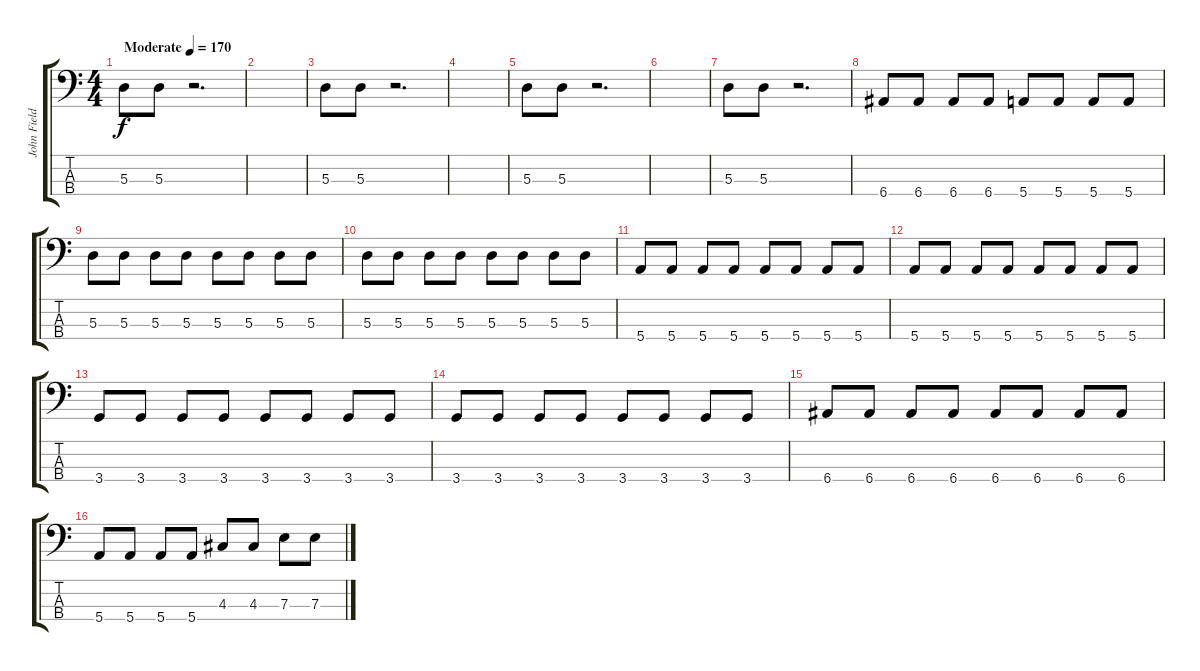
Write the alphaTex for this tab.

\track ("John Fields" "John Field") {instrument electricbasspick}
\staff {score tabs}
\tuning (G2 D2 A1 E1) {hide}
\ts (4 4)
\tempo (170 "Moderate")
\clef f4
\ks c
5.3.8{dy f instrument electricbasspick} 5.3.8 r.2{d} |
|
5.3.8 5.3.8 r.2{d} |
|
5.3.8 5.3.8 r.2{d} |
|
5.3.8 5.3.8 r.2{d} |
6.4.8 6.4.8 6.4.8 6.4.8 5.4.8 5.4.8 5.4.8 5.4.8 |
5.3.8 5.3.8 5.3.8 5.3.8 5.3.8 5.3.8 5.3.8 5.3.8 |
5.3.8 5.3.8 5.3.8 5.3.8 5.3.8 5.3.8 5.3.8 5.3.8 |
5.4.8 5.4.8 5.4.8 5.4.8 5.4.8 5.4.8 5.4.8 5.4.8 |
5.4.8 5.4.8 5.4.8 5.4.8 5.4.8 5.4.8 5.4.8 5.4.8 |
3.4.8 3.4.8 3.4.8 3.4.8 3.4.8 3.4.8 3.4.8 3.4.8 |
3.4.8 3.4.8 3.4.8 3.4.8 3.4.8 3.4.8 3.4.8 3.4.8 |
6.4.8 6.4.8 6.4.8 6.4.8 6.4.8 6.4.8 6.4.8 6.4.8 |
5.4.8 5.4.8 5.4.8 5.4.8 4.3.8 4.3.8 7.3.8 7.3.8
